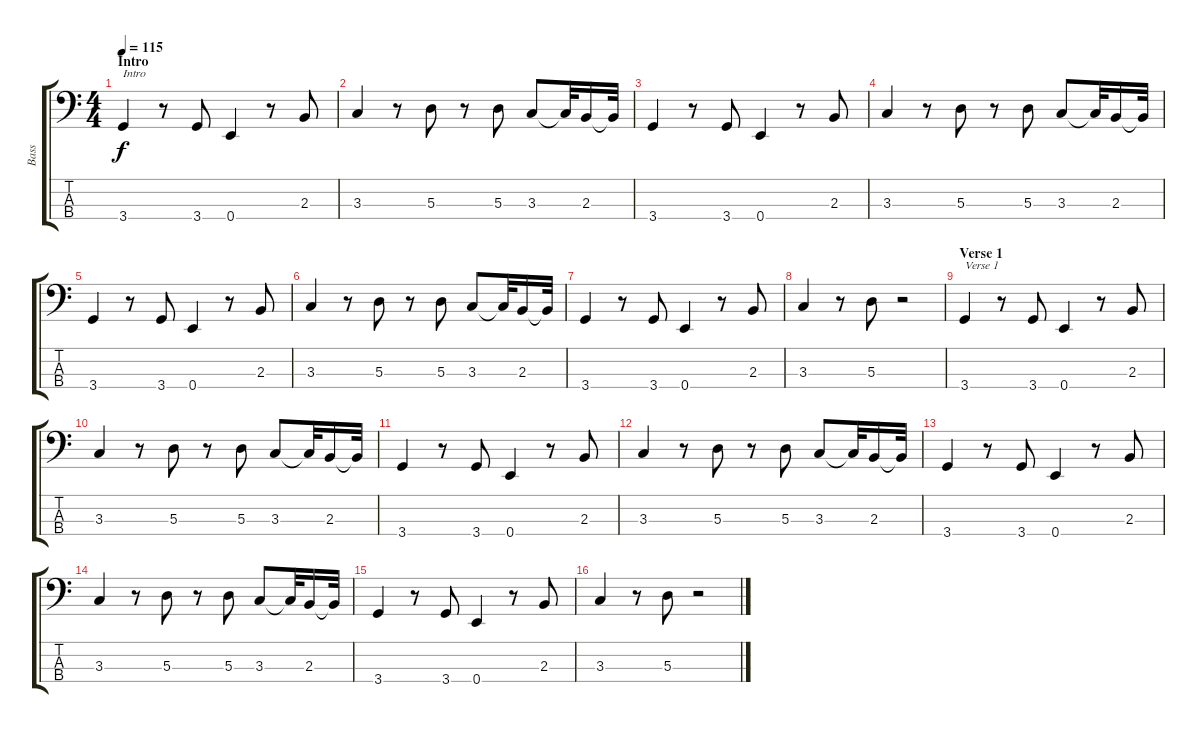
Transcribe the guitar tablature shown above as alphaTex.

\track ("Bass" "Bass") {instrument electricbassfinger}
\staff {score tabs}
\tuning (G2 D2 A1 E1) {hide}
\ts (4 4)
\section ("" "Intro")
\tempo 115
\clef f4
\ks c
3.4.4{txt "Intro" dy f instrument electricbassfinger} r.8 3.4.8 0.4.4 r.8 2.3.8 |
3.3.4 r.8 5.3.8 r.8 5.3.8 3.3.8 3.3{t}.32 2.3.16 2.3{t}.32 |
3.4.4 r.8 3.4.8 0.4.4 r.8 2.3.8 |
3.3.4 r.8 5.3.8 r.8 5.3.8 3.3.8 3.3{t}.32 2.3.16 2.3{t}.32 |
3.4.4 r.8 3.4.8 0.4.4 r.8 2.3.8 |
3.3.4 r.8 5.3.8 r.8 5.3.8 3.3.8 3.3{t}.32 2.3.16 2.3{t}.32 |
3.4.4 r.8 3.4.8 0.4.4 r.8 2.3.8 |
3.3.4 r.8 5.3.8 r.2 |
\section ("" "Verse 1")
3.4.4{txt "Verse 1"} r.8 3.4.8 0.4.4 r.8 2.3.8 |
3.3.4 r.8 5.3.8 r.8 5.3.8 3.3.8 3.3{t}.32 2.3.16 2.3{t}.32 |
3.4.4 r.8 3.4.8 0.4.4 r.8 2.3.8 |
3.3.4 r.8 5.3.8 r.8 5.3.8 3.3.8 3.3{t}.32 2.3.16 2.3{t}.32 |
3.4.4 r.8 3.4.8 0.4.4 r.8 2.3.8 |
3.3.4 r.8 5.3.8 r.8 5.3.8 3.3.8 3.3{t}.32 2.3.16 2.3{t}.32 |
3.4.4 r.8 3.4.8 0.4.4 r.8 2.3.8 |
3.3.4 r.8 5.3.8 r.2
